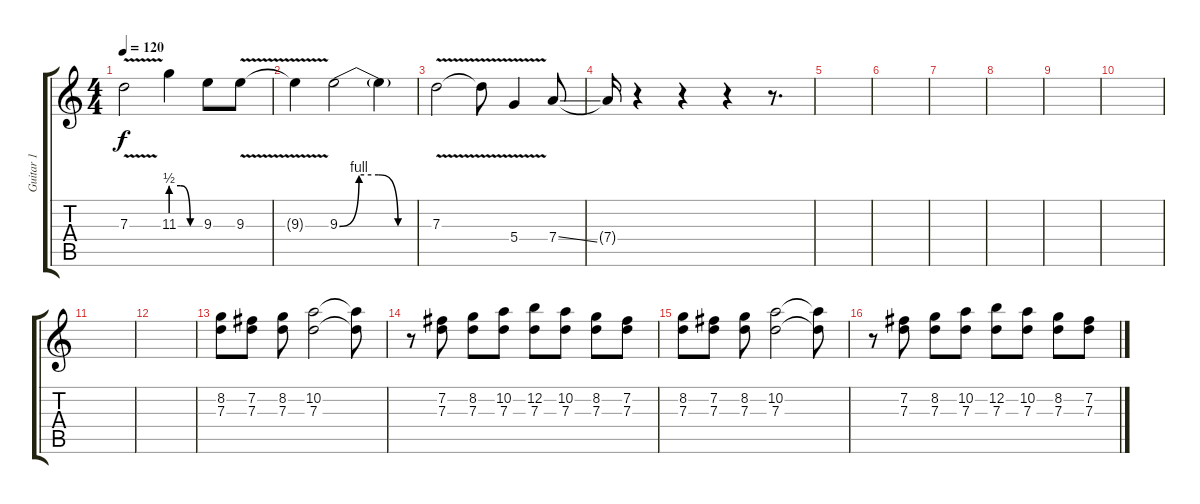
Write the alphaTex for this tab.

\track ("Guitar 1" "Guitar 1") {instrument electricguitarclean}
\staff {score tabs}
\tuning (E4 B3 G3 D3 A2 E2) {hide}
\ts (4 4)
\tempo 120
\clef g2
\ks c
7.3{v}.2{dy f instrument distortionguitar} 11.3{be (custom 0 2 20 2 40 0 60 0)}.4 9.3.8 9.3{v}.8 |
9.3{t}.4 9.3{be (custom 0 0 15 4 30 4 45 0 60 0)}.2 9.3{t}.4 |
7.3{v}.2{instrument distortionguitar} 7.3{t}.8 5.4{v}.4 7.4{ss}.8 |
7.4{t}.16 r.4 r.4 r.4 r.8{d} |
|
|
|
|
|
|
|
|
(8.2 7.3).8{instrument electricguitarclean} (7.2 7.3).8 (8.2 7.3).8 (10.2 7.3).2 (10.2{t} 7.3{t}).8 |
r.8 (7.2 7.3).8 (8.2 7.3).8 (10.2 7.3).8 (12.2 7.3).8 (10.2 7.3).8 (8.2 7.3).8 (7.2 7.3).8 |
(8.2 7.3).8 (7.2 7.3).8 (8.2 7.3).8 (10.2 7.3).2 (10.2{t} 7.3{t}).8 |
r.8 (7.2 7.3).8 (8.2 7.3).8 (10.2 7.3).8 (12.2 7.3).8 (10.2 7.3).8 (8.2 7.3).8 (7.2 7.3).8
